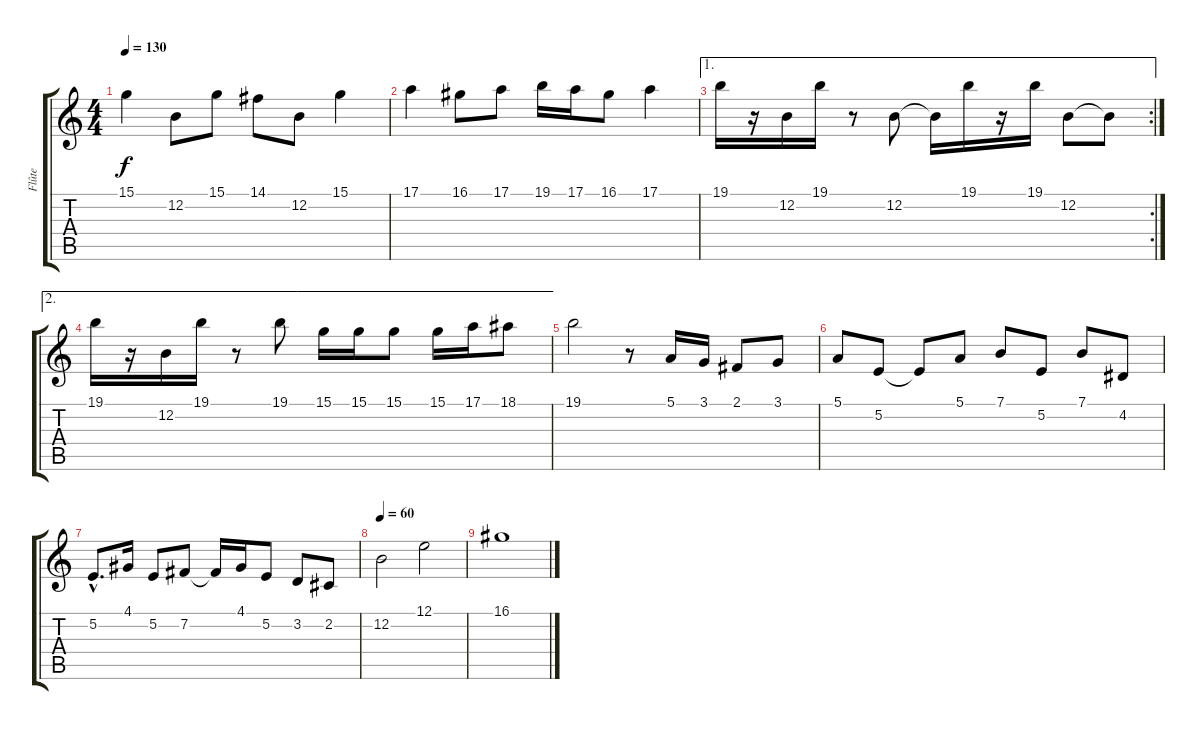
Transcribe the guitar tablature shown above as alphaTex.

\track ("Flûte" "Flûte") {instrument flute}
\staff {score tabs}
\tuning (E4 B3 G3 D3 A2 E2) {hide}
\ts (4 4)
\tempo 130
\clef g2
\ks c
15.1.4{dy f} 12.2.8 15.1.8 14.1.8 12.2.8 15.1.4 |
17.1.4 16.1.8 17.1.8 19.1.16 17.1.16 16.1.8 17.1.4 |
\ae 1
\rc 2
19.1.16 r.16 12.2.16 19.1.16 r.8 12.2.8 12.2{t}.16 19.1.16 r.16 19.1.16 12.2.8 12.2{t}.8 |
\ae 2
19.1.16 r.16 12.2.16 19.1.16 r.8 19.1.8 15.1.16 15.1.16 15.1.8 15.1.16 17.1.16 18.1.8 |
19.1.2 r.8 5.1.16 3.1.16 2.1.8 3.1.8 |
5.1.8 5.2.8 5.2{t}.8 5.1.8 7.1.8 5.2.8 7.1.8 4.2.8 |
5.2{hac}.8{d} 4.1.16 5.2.8 7.2.8 7.2{t}.16 4.1.16 5.2.8 3.2.8 2.2.8 |
\tempo 60
12.2.2 12.1.2 |
16.1.1
